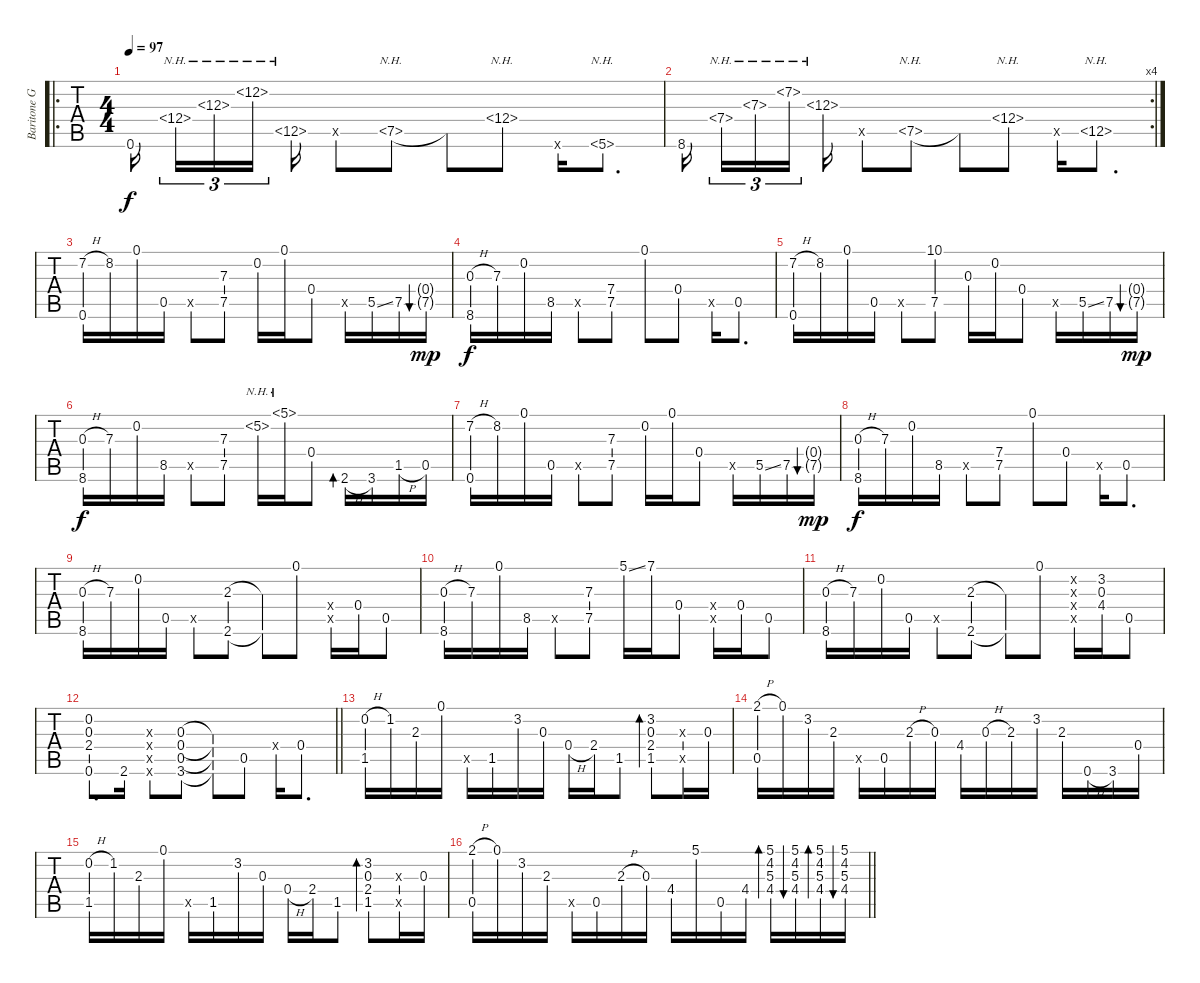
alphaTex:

\track ("Baritone Guitar" "Baritone G") {instrument acousticguitarsteel}
\staff {tabs}
\tuning (B3 Gb3 D3 A2 Gb2 B1) {hide}
\ro
\ts (4 4)
\tempo 97
\clef g2
\ks d
0.6{rf 1}.16{dy f instrument acousticguitarsteel beam splitsecondary} 12.4{nh rf 2}.16{tu (3 2)} 12.3{nh rf 3}.16{tu (3 2)} 12.2{nh rf 4}.16{tu (3 2) beam splitsecondary} 12.5{nh rf 1}.16 0.5{x}.8 7.5{nh rf 1}.8 7.5{t}.8 12.4{nh rf 1}.8 0.6{x}.16 5.6{nh rf 1}.8{d} |
\rc 4
\ks bminor
8.6{rf 1}.16{beam splitsecondary} 7.4{nh rf 2}.16{tu (3 2)} 7.3{nh rf 3}.16{tu (3 2)} 7.2{nh rf 4}.16{tu (3 2) beam splitsecondary} 12.3{nh rf 3}.16 0.5{x}.8 7.5{nh rf 1}.8 7.5{t}.8 12.4{nh rf 1}.8 0.5{x}.16 12.5{nh rf 1}.8{d} |
(7.2{h lf 3} 0.6).16 8.2{lf 4}.16 0.1.16 0.5.16 0.5{x}.8 (7.3{lf 4} 7.5{lf 3}).8 0.2.16 0.1.16 0.4.8 0.5{x}.16 5.5{ss lf 2}.16 7.5.16 (0.4{g} 7.5{g rf 1}).16{bu 60 dy mp} |
(0.3{h} 8.6{lf 3}).16{dy f} 7.3{lf 2}.16 0.2.16 8.5{lf 3}.16 0.5{x}.8 (7.4{lf 4} 7.5{lf 3}).8 0.1.8 0.4.8 0.5{x}.16 0.5.8{d} |
(7.2{h} 0.6).16 8.2.16 0.1.16 0.5.16 0.5{x}.8 (10.1{lf 5} 7.5{lf 2}).8 0.3.16 0.2.16 0.4.8 0.5{x}.16 5.5{ss}.16 7.5.16 (0.4{g} 7.5{g rf 1}).16{bu 60 dy mp} |
(0.3{h} 8.6).16{dy f} 7.3.16 0.2.16 8.5.16 0.5{x}.8 (7.3 7.5).8 5.2{nh}.16 5.1{nh}.16 0.4.8 2.6{h rf 3}.16{bd 60} 3.6.16 1.5{h}.16 0.5.16 |
(7.2{h} 0.6).16 8.2.16 0.1.16 0.5.16 0.5{x}.8 (7.3 7.5).8 0.2.16 0.1.16 0.4.8 0.5{x}.16 5.5{ss}.16 7.5.16 (0.4{g} 7.5{g rf 1}).16{bu 60 dy mp} |
(0.3{h} 8.6).16{dy f} 7.3.16 0.2.16 8.5.16 0.5{x}.8 (7.4 7.5).8 0.1.8 0.4.8 0.5{x}.16 0.5.8{d} |
(0.3{h} 8.6).16 7.3.16 0.2.16 0.5.16 0.5{x}.8 (2.3 2.6).8 (2.3{t} 2.6{t}).8 0.1.8 (0.4{x} 0.5{x}).16 0.4.16 0.5.8 |
(0.3{h} 8.6).16 7.3.16 0.1.16 8.5.16 0.5{x}.8 (7.3 7.5).8 5.1{ss}.16 7.1.16 0.4.8 (0.4{x} 0.5{x}).16 0.4.16 0.5.8 |
(0.3{h} 8.6).16 7.3.16 0.2.16 0.5.16 0.5{x}.8 (2.3 2.6).8 (2.3{t} 2.6{t}).8 0.1.8 (0.2{x} 0.3{x} 0.4{x} 0.5{x}).16 (3.2 0.3 4.4).16 0.5.8 |
\barLineRight lightlight
(0.2 0.3 2.4 0.6).8{d} 2.6.16 (0.3{x} 0.4{x} 0.5{x} 0.6{x}).8 (0.3 0.4 0.5 3.6).8 (0.3{t} 0.4{t} 0.5{t} 3.6{t}).8 0.5.8 0.4{x}.16 0.4.8{d} |
(0.2{h} 1.5{lf 2}).16 1.2{lf 3}.16 2.3{lf 4}.16 0.1.16 1.5{x}.16 1.5.16 3.2{lf 5}.16 0.3.16 0.4{h}.16 2.4{lf 3}.16 1.5.8 (3.2 0.3 2.4 1.5).8{bd 60} (0.3{x} 0.5{x}).16 0.3.16 |
(2.1{h lf 2} 0.5).16 0.1.16 3.2{lf 3}.16 2.3{lf 2}.16 0.5{x}.16 0.5.16 2.3{h}.16 0.3.16 4.4{lf 4}.16 0.3{h}.16 2.3.16 3.2.16 2.3.16 0.6{h}.16 3.6{lf 3}.16 0.4.16 |
(0.2{h} 1.5).16 1.2.16 2.3.16 0.1.16 1.5{x}.16 1.5.16 3.2.16 0.3.16 0.4{h}.16 2.4.16 1.5.8 (3.2 0.3 2.4 1.5).8{bd 60} (0.3{x} 0.5{x}).16 0.3.16 |
\barLineRight lightlight
(2.1{h} 0.5).16 0.1.16 3.2.16 2.3.16 0.5{x}.16 0.5.16 2.3{h}.16 0.3.16 4.4.16 5.1.16 0.5.16 4.4.16 (5.1 4.2 5.3 4.4).16{bd 60} (5.1 4.2 5.3 4.4).16{bu 60} (5.1 4.2 5.3 4.4).16{bd 60} (5.1 4.2 5.3 4.4).16{bu 60}
